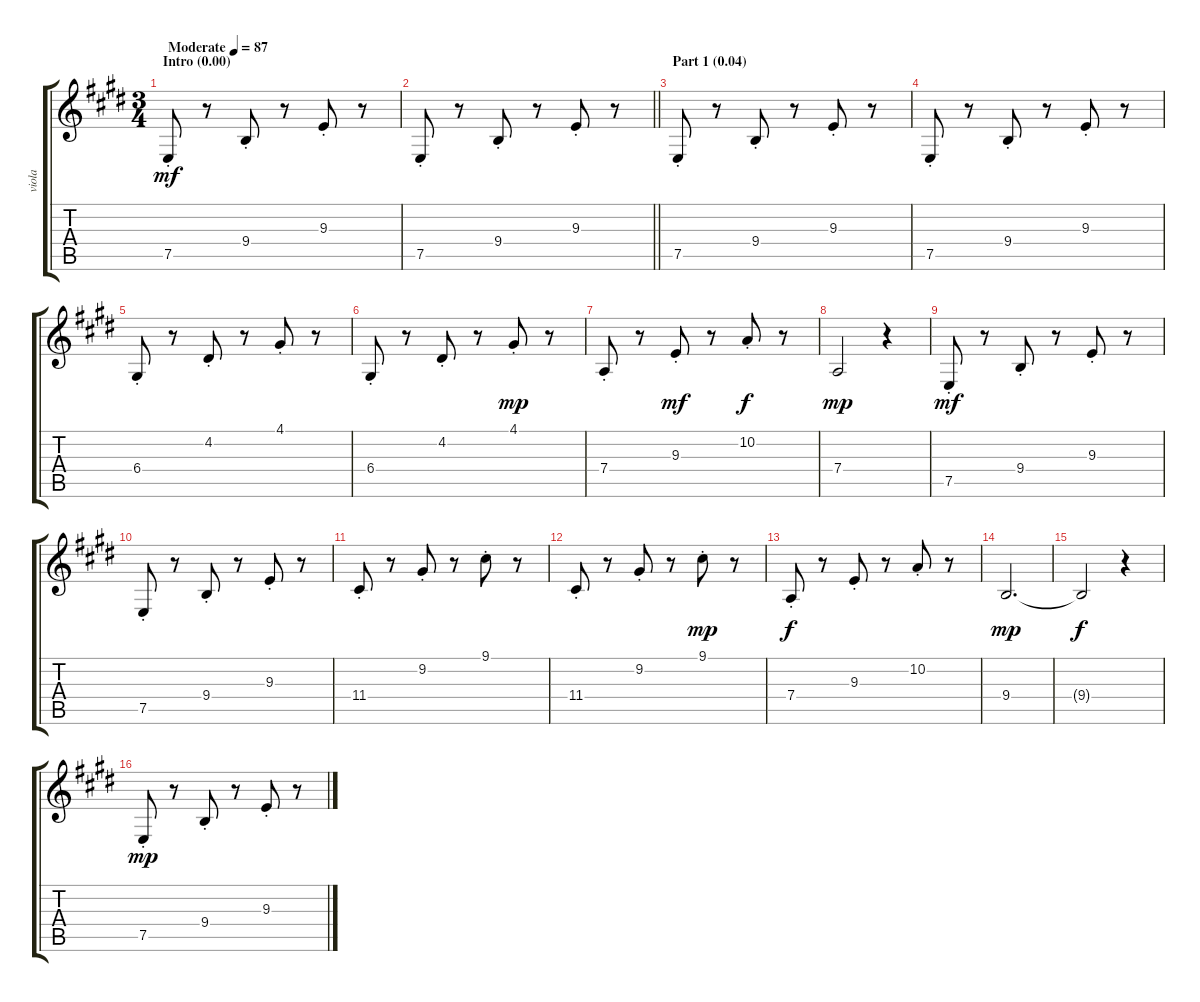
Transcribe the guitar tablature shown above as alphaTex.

\track ("viola" "viola") {instrument viola}
\staff {score tabs}
\tuning (E4 B3 G3 D3 A2 E2) {hide}
\ts (3 4)
\section ("" "Intro (0.00)")
\tempo (87 "Moderate")
\clef g2
\ks e
7.5{st}.8{dy mf instrument viola} r.8 9.4{st}.8 r.8 9.3{st}.8 r.8 |
\barLineRight lightlight
7.5{st}.8 r.8 9.4{st}.8 r.8 9.3{st}.8 r.8 |
\section ("" "Part 1 (0.04)")
7.5{st}.8 r.8 9.4{st}.8 r.8 9.3{st}.8 r.8 |
7.5{st}.8 r.8 9.4{st}.8 r.8 9.3{st}.8 r.8 |
6.4{st}.8 r.8 4.2{st}.8 r.8 4.1{st}.8 r.8 |
6.4{st}.8 r.8 4.2{st}.8 r.8 4.1{st}.8{dy mp} r.8 |
7.4{st}.8 r.8 9.3{st}.8{dy mf} r.8 10.2{st}.8{dy f} r.8 |
7.4.2{dy mp} r.4 |
7.5{st}.8{dy mf} r.8 9.4{st}.8 r.8 9.3{st}.8 r.8 |
7.5{st}.8 r.8 9.4{st}.8 r.8 9.3{st}.8 r.8 |
11.4{st}.8 r.8 9.2{st}.8 r.8 9.1{st}.8 r.8 |
11.4{st}.8 r.8 9.2{st}.8 r.8 9.1{st}.8{dy mp} r.8 |
7.4{st}.8{dy f} r.8 9.3{st}.8 r.8 10.2{st}.8 r.8 |
9.4.2{d dy mp} |
9.4{t}.2{dy f} r.4 |
7.5{st}.8{dy mp} r.8 9.4{st}.8 r.8 9.3{st}.8 r.8
